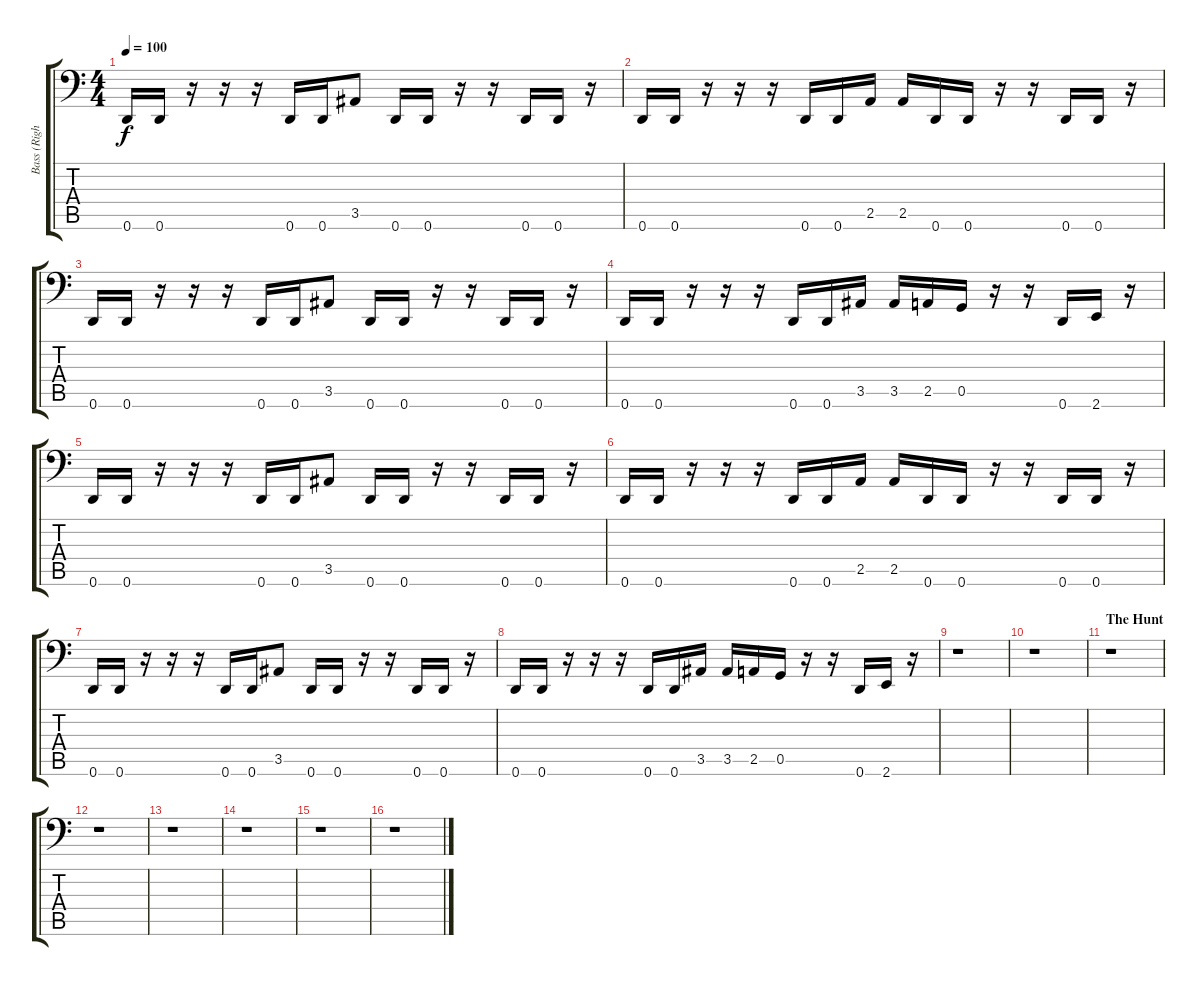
\track ("Bass (Right)" "Bass (Righ") {instrument contrabass}
\staff {score tabs}
\tuning (D3 A2 F2 C2 G1 D1) {hide}
\ts (4 4)
\tempo 100
\clef f4
\ks c
0.6.16{dy f} 0.6.16 r.16 r.16 r.16 0.6.16 0.6.16 3.5.8 0.6.16 0.6.16 r.16 r.16 0.6.16 0.6.16 r.16 |
0.6.16 0.6.16 r.16 r.16 r.16 0.6.16 0.6.16 2.5.16 2.5.16 0.6.16 0.6.16 r.16 r.16 0.6.16 0.6.16 r.16 |
0.6.16 0.6.16 r.16 r.16 r.16 0.6.16 0.6.16 3.5.8 0.6.16 0.6.16 r.16 r.16 0.6.16 0.6.16 r.16 |
0.6.16 0.6.16 r.16 r.16 r.16 0.6.16 0.6.16 3.5.16 3.5.16 2.5.16 0.5.16 r.16 r.16 0.6.16 2.6.16 r.16 |
0.6.16 0.6.16 r.16 r.16 r.16 0.6.16 0.6.16 3.5.8 0.6.16 0.6.16 r.16 r.16 0.6.16 0.6.16 r.16 |
0.6.16 0.6.16 r.16 r.16 r.16 0.6.16 0.6.16 2.5.16 2.5.16 0.6.16 0.6.16 r.16 r.16 0.6.16 0.6.16 r.16 |
0.6.16 0.6.16 r.16 r.16 r.16 0.6.16 0.6.16 3.5.8 0.6.16 0.6.16 r.16 r.16 0.6.16 0.6.16 r.16 |
0.6.16 0.6.16 r.16 r.16 r.16 0.6.16 0.6.16 3.5.16 3.5.16 2.5.16 0.5.16 r.16 r.16 0.6.16 2.6.16 r.16 |
r.1 |
r.1 |
\section ("" "The Hunt")
r.1 |
r.1 |
r.1 |
r.1 |
r.1 |
r.1
